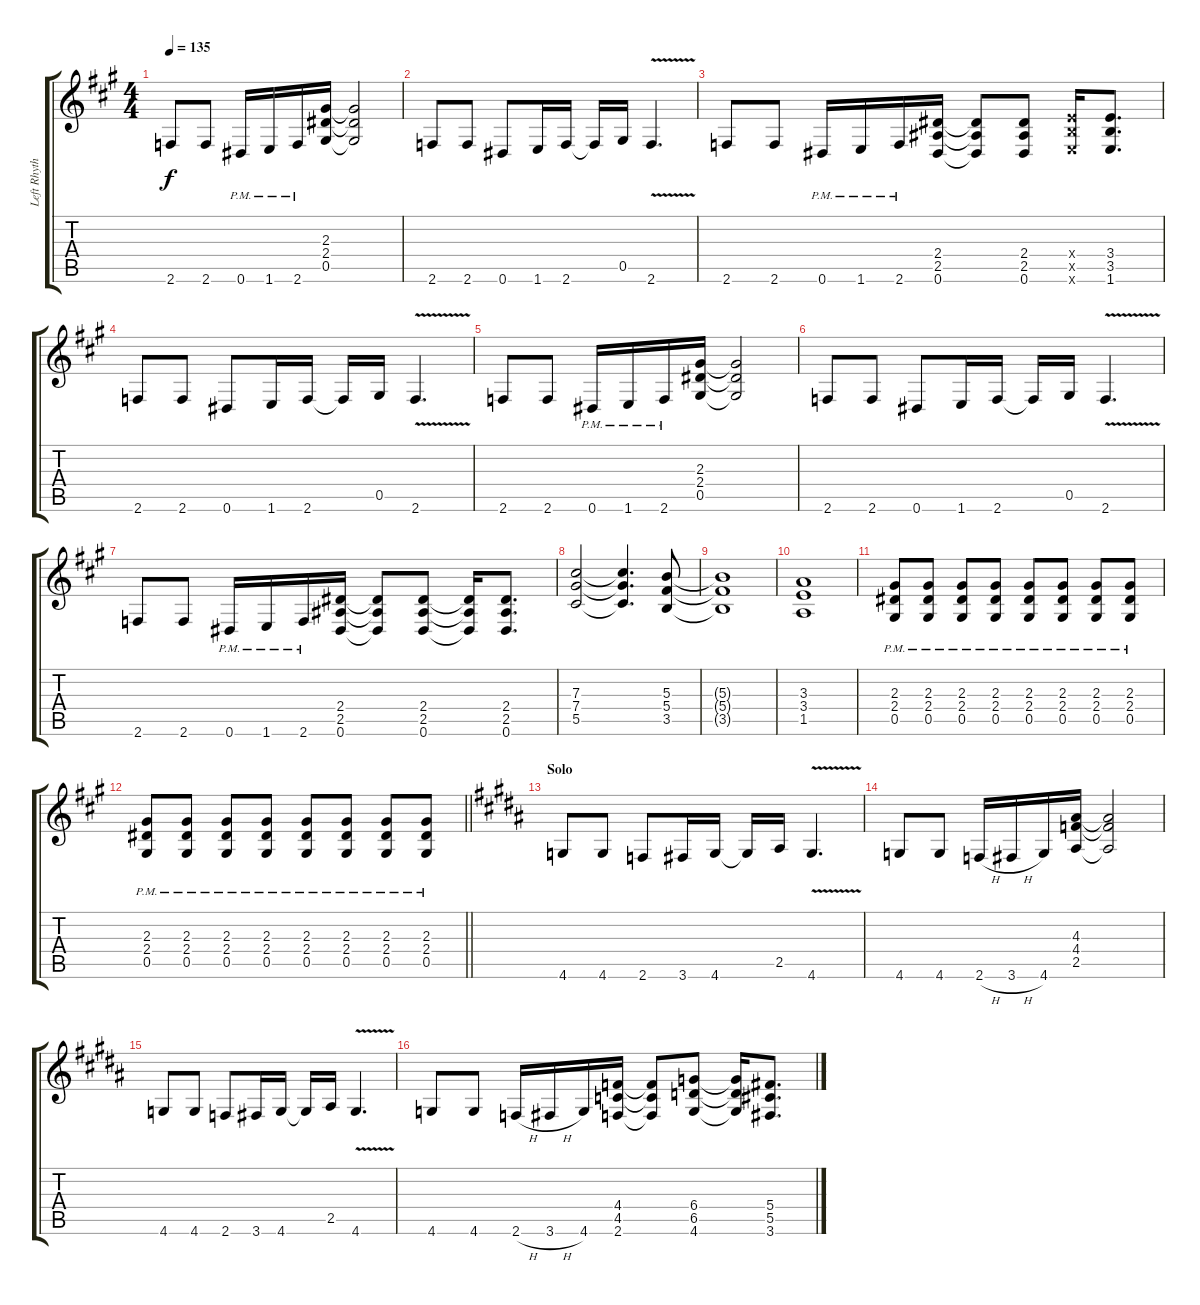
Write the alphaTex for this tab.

\track ("Left Rhythm" "Left Rhyth") {instrument distortionguitar}
\staff {score tabs}
\tuning (Eb4 Bb3 Gb3 Db3 Ab2 Eb2) {hide}
\ts (4 4)
\tempo 135
\clef g2
\ks f#minor
2.6.8{dy f} 2.6.8 0.6{pm}.16 1.6{pm}.16 2.6{pm}.16 (2.3 2.4 0.5).16 (2.3{t} 2.4{t} 0.5{t}).2 |
2.6.8 2.6.8 0.6.8 1.6.16 2.6.16 2.6{t}.16 0.5.16 2.6{v}.4{d} |
2.6.8 2.6.8 0.6{pm}.16 1.6{pm}.16 2.6{pm}.16 (2.4 2.5 0.6).16 (2.4{t} 2.5{t} 0.6{t}).8 (2.4 2.5 0.6).8 (3.4{x} 3.5{x} 1.6{x}).16 (3.4 3.5 1.6).8{d} |
2.6.8 2.6.8 0.6.8 1.6.16 2.6.16 2.6{t}.16 0.5.16 2.6{v}.4{d} |
2.6.8 2.6.8 0.6{pm}.16 1.6{pm}.16 2.6{pm}.16 (2.3 2.4 0.5).16 (2.3{t} 2.4{t} 0.5{t}).2 |
2.6.8 2.6.8 0.6.8 1.6.16 2.6.16 2.6{t}.16 0.5.16 2.6{v}.4{d} |
2.6.8 2.6.8 0.6{pm}.16 1.6{pm}.16 2.6{pm}.16 (2.4 2.5 0.6).16 (2.4{t} 2.5{t} 0.6{t}).8 (2.4 2.5 0.6).8 (2.4{t} 2.5{t} 0.6{t}).16 (2.4 2.5 0.6).8{d} |
(7.3 7.4 5.5).2 (7.3{t} 7.4{t} 5.5{t}).4{d} (5.3 5.4 3.5).8 |
(5.3{t} 5.4{t} 3.5{t}).1 |
(3.3 3.4 1.5).1 |
(2.3{pm} 2.4{pm} 0.5{pm}).8 (2.3{pm} 2.4{pm} 0.5{pm}).8 (2.3{pm} 2.4{pm} 0.5{pm}).8 (2.3{pm} 2.4{pm} 0.5{pm}).8 (2.3{pm} 2.4{pm} 0.5{pm}).8 (2.3{pm} 2.4{pm} 0.5{pm}).8 (2.3{pm} 2.4{pm} 0.5{pm}).8 (2.3{pm} 2.4{pm} 0.5{pm}).8 |
\barLineRight lightlight
(2.3{pm} 2.4{pm} 0.5{pm}).8 (2.3{pm} 2.4{pm} 0.5{pm}).8 (2.3{pm} 2.4{pm} 0.5{pm}).8 (2.3{pm} 2.4{pm} 0.5{pm}).8 (2.3{pm} 2.4{pm} 0.5{pm}).8 (2.3{pm} 2.4{pm} 0.5{pm}).8 (2.3{pm} 2.4{pm} 0.5{pm}).8 (2.3{pm} 2.4{pm} 0.5{pm}).8 |
\section ("" "Solo")
\ks g#minor
4.6.8 4.6.8 2.6.8 3.6.16 4.6.16 4.6{t}.16 2.5.16 4.6{v}.4{d} |
4.6.8 4.6.8 2.6{h}.16 3.6{h}.16 4.6.16 (4.3 4.4 2.5).16 (4.3{t} 4.4{t} 2.5{t}).2 |
4.6.8 4.6.8 2.6.8 3.6.16 4.6.16 4.6{t}.16 2.5.16 4.6{v}.4{d} |
4.6.8 4.6.8 2.6{h}.16 3.6{h}.16 4.6.16 (4.4 4.5 2.6).16 (4.4{t} 4.5{t} 2.6{t}).8 (6.4 6.5 4.6).8 (6.4{t} 6.5{t} 4.6{t}).16 (5.4 5.5 3.6).8{d}
